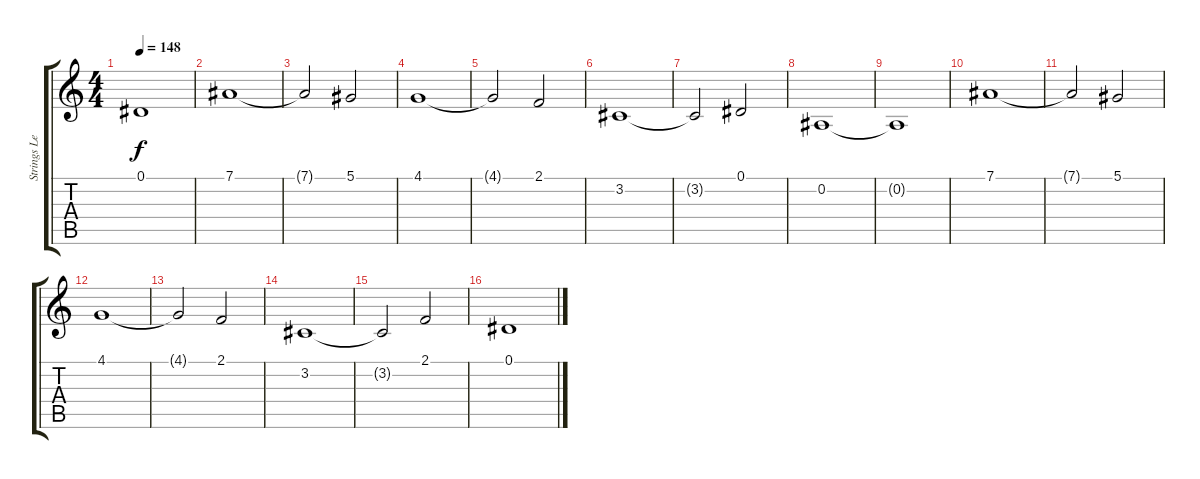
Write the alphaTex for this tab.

\track ("Strings Lead" "Strings Le") {instrument stringensemble1}
\staff {score tabs}
\tuning (Eb4 Bb3 Gb3 Db3 Ab2 Eb2) {hide}
\ts (4 4)
\tempo 148
\clef g2
\ks c
0.1{t}.1{dy f} |
7.1.1 |
7.1{t}.2 5.1.2 |
4.1.1 |
4.1{t}.2 2.1.2 |
3.2.1 |
3.2{t}.2 0.1.2 |
0.2.1 |
0.2{t}.1 |
7.1.1 |
7.1{t}.2 5.1.2 |
4.1.1 |
4.1{t}.2 2.1.2 |
3.2.1 |
3.2{t}.2 2.1.2 |
0.1.1
